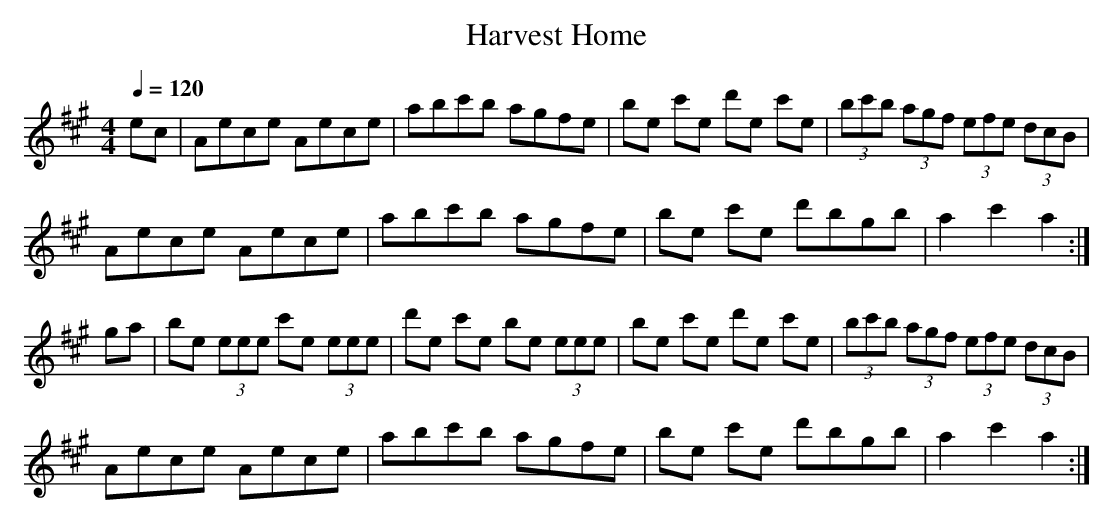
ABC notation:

X:1
T:Harvest Home
M:4/4
K:Amaj
L:1/8
Q:1/4=120
ec |\
Aece Aece | abc'b agfe | be c'e d'e c'e | (3bc'b (3agf (3efe (3dcB |
Aece Aece | abc'b agfe | be c'e d'bgb | a2 c'2 a2:|
ga |\
be (3eee c'e (3eee | d'e c'e be (3eee | be c'e d'e c'e |\
(3bc'b (3agf (3efe (3dcB|
Aece Aece | abc'b agfe | be c'e d'bgb | a2 c'2 a2:|
